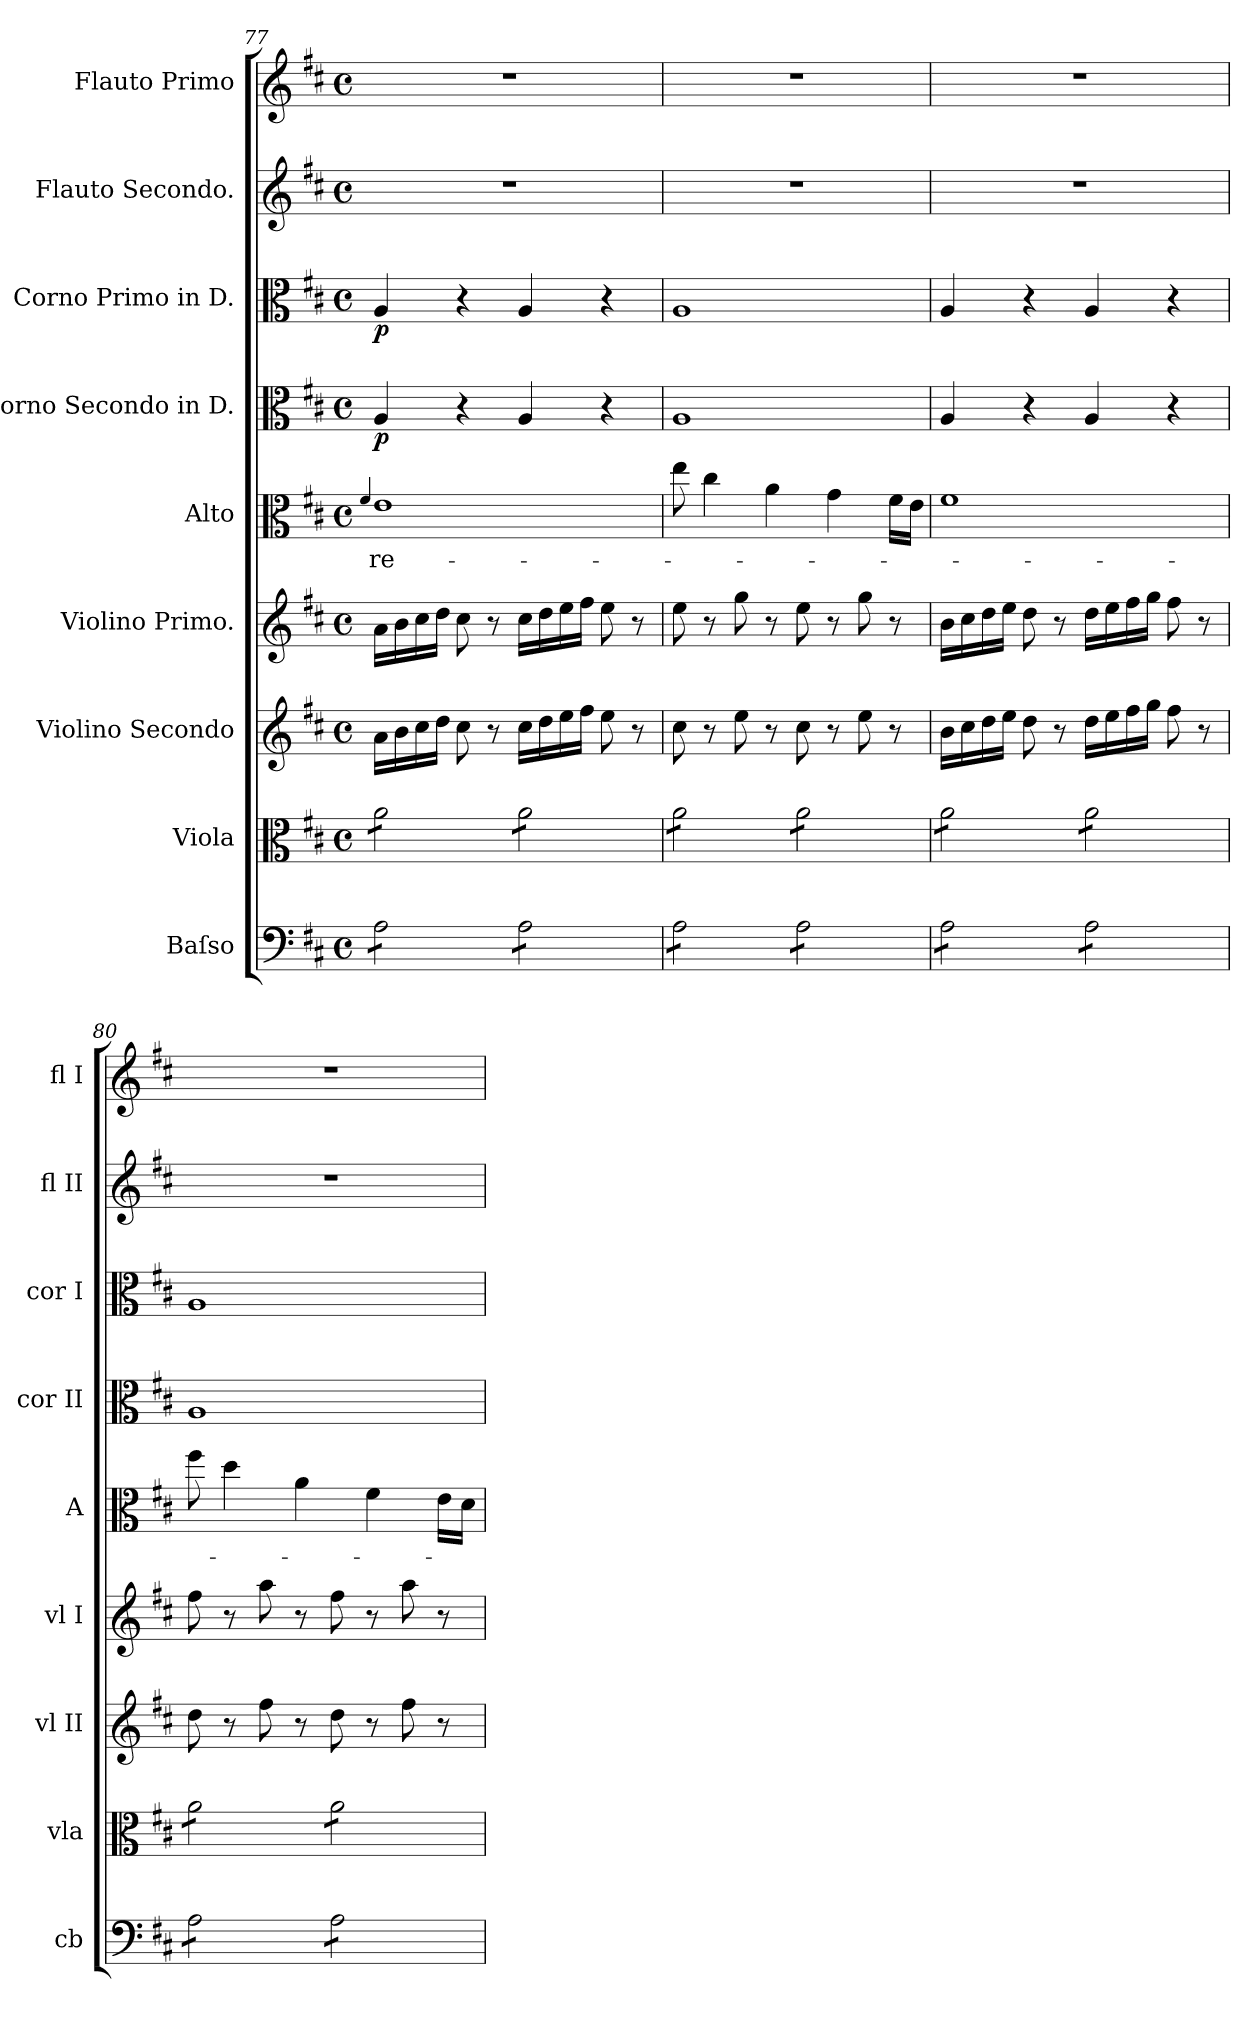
**kern	**kern	**kern	**kern	**kern	**text	**kern	**dynam	**kern	**dynam	**kern	**kern
*part9	*part8	*part7	*part6	*part5	*part5	*part4	*part4	*part3	*part3	*part2	*part1
*staff9	*staff8	*staff7	*staff6	*staff5	*staff5	*staff4	*staff4	*staff3	*staff3	*staff2	*staff1
*I"Baſso	*I"Viola	*I"Violino Secondo	*I"Violino Primo.	*I"Alto	*	*I"Corno Secondo in D.	*	*I"Corno Primo in D.	*	*I"Flauto Secondo.	*I"Flauto Primo
*I'cb	*I'vla	*I'vl II	*I'vl I	*I'A	*	*I'cor II	*	*I'cor I	*	*I'fl II	*I'fl I
*clefF4	*clefC3	*clefG2	*clefG2	*clefC3	*	*clefC3	*	*clefC3	*	*clefG2	*clefG2
*k[f#c#]	*k[f#c#]	*k[f#c#]	*k[f#c#]	*k[f#c#]	*	*k[f#c#]	*	*k[f#c#]	*	*k[f#c#]	*k[f#c#]
*D:	*D:	*D:	*D:	*D:	*	*D:	*	*D:	*	*D:	*D:
*M4/4	*M4/4	*M4/4	*M4/4	*M4/4	*	*M4/4	*	*M4/4	*	*M4/4	*M4/4
*met(c)	*met(c)	*met(c)	*met(c)	*met(c)	*	*met(c)	*	*met(c)	*	*met(c)	*met(c)
=77	=77	=77	=77	=77	=77	=77	=77	=77	=77	=77	=77
.	.	.	.	4qqf#/	.	.	.	.	.	.	.
*tremolo	*	*	*	*	*	*	*	*	*	*	*
*	*tremolo	*	*	*	*	*	*	*	*	*	*
8A\L	8a\L	16a\LL	16a\LL	1e	-re-	4A/	p	4A/	p	1r	1r
.	.	16b\	16b\	.	.	.	.	.	.	.	.
8A\	8a\	16cc#\	16cc#\	.	.	.	.	.	.	.	.
.	.	16dd\JJ	16dd\JJ	.	.	.	.	.	.	.	.
8A\	8a\	8cc#\	8cc#\	.	.	4r	.	4r	.	.	.
8A\J	8a\J	8r	8r	.	.	.	.	.	.	.	.
8A\L	8a\L	16cc#\LL	16cc#\LL	.	.	4A/	.	4A/	.	.	.
.	.	16dd\	16dd\	.	.	.	.	.	.	.	.
8A\	8a\	16ee\	16ee\	.	.	.	.	.	.	.	.
.	.	16ff#\JJ	16ff#\JJ	.	.	.	.	.	.	.	.
8A\	8a\	8ee\	8ee\	.	.	4r	.	4r	.	.	.
8A\J	8a\J	8r	8r	.	.	.	.	.	.	.	.
=78	=78	=78	=78	=78	=78	=78	=78	=78	=78	=78	=78
8A\L	8a\L	8cc#\	8ee\	8ee\	.	1A	.	1A	.	1r	1r
8A\	8a\	8r	8r	4cc#\	.	.	.	.	.	.	.
8A\	8a\	8ee\	8gg\	.	.	.	.	.	.	.	.
8A\J	8a\J	8r	8r	4a\	.	.	.	.	.	.	.
8A\L	8a\L	8cc#\	8ee\	.	.	.	.	.	.	.	.
8A\	8a\	8r	8r	4g\	.	.	.	.	.	.	.
8A\	8a\	8ee\	8gg\	.	.	.	.	.	.	.	.
8A\J	8a\J	8r	8r	16f#\LL	.	.	.	.	.	.	.
.	.	.	.	16e\JJ	.	.	.	.	.	.	.
=79	=79	=79	=79	=79	=79	=79	=79	=79	=79	=79	=79
8A\L	8a\L	16b\LL	16b\LL	1f#	.	4A/	.	4A/	.	1r	1r
.	.	16cc#\	16cc#\	.	.	.	.	.	.	.	.
8A\	8a\	16dd\	16dd\	.	.	.	.	.	.	.	.
.	.	16ee\JJ	16ee\JJ	.	.	.	.	.	.	.	.
8A\	8a\	8dd\	8dd\	.	.	4r	.	4r	.	.	.
8A\J	8a\J	8r	8r	.	.	.	.	.	.	.	.
8A\L	8a\L	16dd\LL	16dd\LL	.	.	4A/	.	4A/	.	.	.
.	.	16ee\	16ee\	.	.	.	.	.	.	.	.
8A\	8a\	16ff#\	16ff#\	.	.	.	.	.	.	.	.
.	.	16gg\JJ	16gg\JJ	.	.	.	.	.	.	.	.
8A\	8a\	8ff#\	8ff#\	.	.	4r	.	4r	.	.	.
8A\J	8a\J	8r	8r	.	.	.	.	.	.	.	.
=80	=80	=80	=80	=80	=80	=80	=80	=80	=80	=80	=80
8A\L	8a\L	8dd\	8ff#\	8ff#\	.	1A	.	1A	.	1r	1r
8A\	8a\	8r	8r	4dd\	.	.	.	.	.	.	.
8A\	8a\	8ff#\	8aa\	.	.	.	.	.	.	.	.
8A\J	8a\J	8r	8r	4a\	.	.	.	.	.	.	.
8A\L	8a\L	8dd\	8ff#\	.	.	.	.	.	.	.	.
8A\	8a\	8r	8r	4f#\	.	.	.	.	.	.	.
8A\	8a\	8ff#\	8aa\	.	.	.	.	.	.	.	.
8A\J	8a\J	8r	8r	16e\LL	.	.	.	.	.	.	.
*	*Xtremolo	*	*	*	*	*	*	*	*	*	*
*Xtremolo	*	*	*	*	*	*	*	*	*	*	*
.	.	.	.	16d\JJ	.	.	.	.	.	.	.
=	=	=	=	=	=	=	=	=	=	=	=
*-	*-	*-	*-	*-	*-	*-	*-	*-	*-	*-	*-
